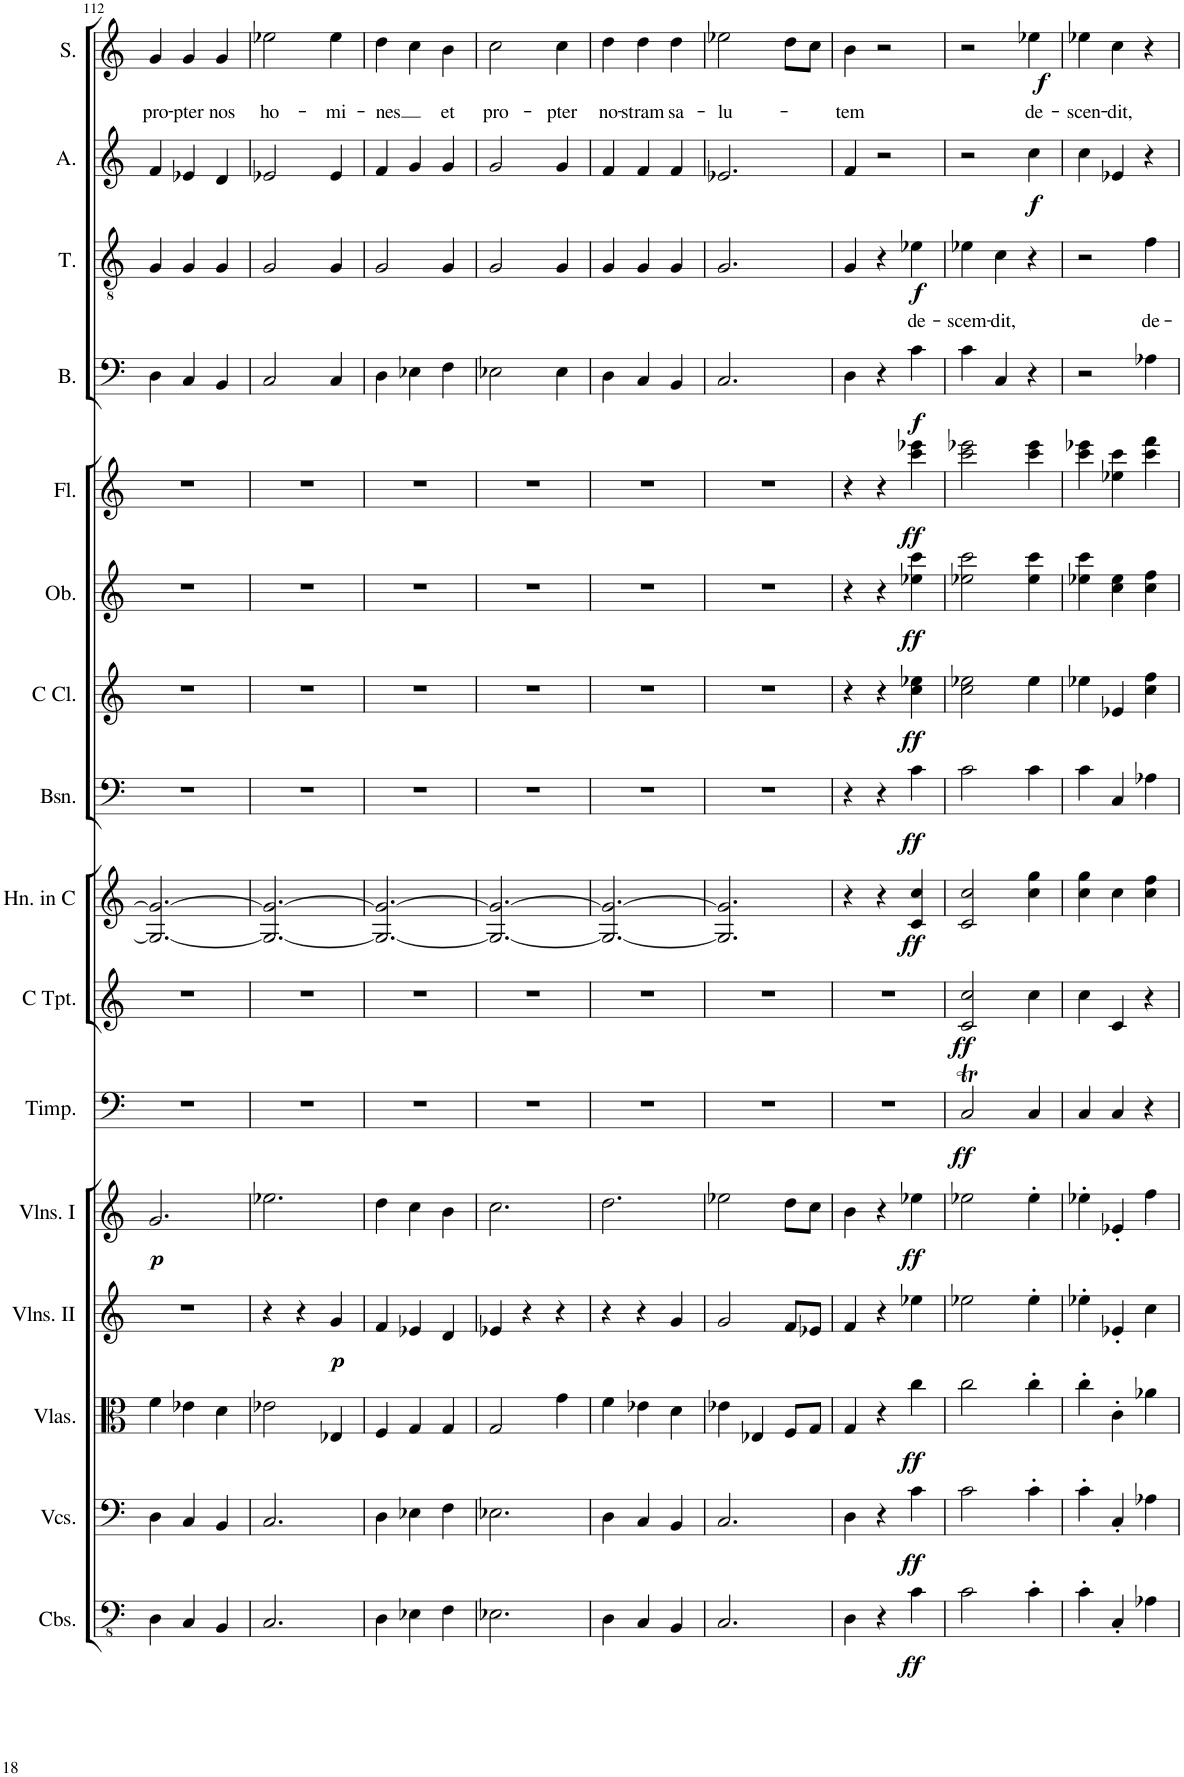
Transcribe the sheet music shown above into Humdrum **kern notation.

**kern	**dynam	**kern	**dynam	**kern	**dynam	**kern	**dynam	**kern	**dynam	**kern	**dynam	**kern	**dynam	**kern	**dynam	**kern	**dynam	**kern	**dynam	**kern	**dynam	**kern	**dynam	**kern	**dynam	**kern	**text	**dynam	**kern	**dynam	**kern	**text	**dynam
*part16	*part16	*part15	*part15	*part14	*part14	*part13	*part13	*part12	*part12	*part11	*part11	*part10	*part10	*part9	*part9	*part8	*part8	*part7	*part7	*part6	*part6	*part5	*part5	*part4	*part4	*part3	*part3	*part3	*part2	*part2	*part1	*part1	*part1
*staff16	*staff16	*staff15	*staff15	*staff14	*staff14	*staff13	*staff13	*staff12	*staff12	*staff11	*staff11	*staff10	*staff10	*staff9	*staff9	*staff8	*staff8	*staff7	*staff7	*staff6	*staff6	*staff5	*staff5	*staff4	*staff4	*staff3	*staff3	*staff3	*staff2	*staff2	*staff1	*staff1	*staff1
*I"Contrabasses	*	*I"Violoncellos	*	*I"Violas	*	*I"Violins II	*	*I"Violins I	*	*I"Timpani	*	*I"C Trumpet	*	*I"Horn in C	*	*I"Bassoon	*	*I"C Clarinet	*	*I"Oboe	*	*I"Flute	*	*I"Bass	*	*I"Tenor	*	*	*I"Alto	*	*I"Soprano	*	*
*I'Cbs.	*	*I'Vcs.	*	*I'Vlas.	*	*I'Vlns. II	*	*I'Vlns. I	*	*I'Timp.	*	*I'C Tpt.	*	*I'Hn. in C	*	*I'Bsn.	*	*I'C Cl.	*	*I'Ob.	*	*I'Fl.	*	*I'B.	*	*I'T.	*	*	*I'A.	*	*I'S.	*	*
!!LO:PB:g=z
*clefFv4	*	*clefF4	*	*clefC3	*	*clefG2	*	*clefG2	*	*clefF4	*	*clefG2	*	*clefG2	*	*clefF4	*	*clefG2	*	*clefG2	*	*clefG2	*	*clefF4	*	*clefGv2	*	*	*clefG2	*	*clefG2	*	*
*	*	*	*	*	*	*	*	*	*	*	*	*	*	*Trd4c7	*	*	*	*Trd1c2	*	*	*	*	*	*	*	*	*	*	*	*	*	*	*
*k[]	*	*k[]	*	*k[]	*	*k[]	*	*k[]	*	*k[]	*	*k[]	*	*k[]	*	*k[]	*	*k[]	*	*k[]	*	*k[]	*	*k[]	*	*k[]	*	*	*k[]	*	*k[]	*	*
*M3/4	*	*M3/4	*	*M3/4	*	*M3/4	*	*M3/4	*	*M3/4	*	*M3/4	*	*M3/4	*	*M3/4	*	*M3/4	*	*M3/4	*	*M3/4	*	*M3/4	*	*M3/4	*	*	*M3/4	*	*M3/4	*	*
=112	=112	=112	=112	=112	=112	=112	=112	=112	=112	=112	=112	=112	=112	=112	=112	=112	=112	=112	=112	=112	=112	=112	=112	=112	=112	=112	=112	=112	=112	=112	=112	=112	=112
!	!	!	!	!	!	!	!	!	!LO:DY:b	!	!	!	!	!	!	!	!	!	!	!	!	!	!	!	!	!	!	!	!	!	!	!LO:LY:b	!
4DD\	.	4D\	.	4f\	.	2.r	.	2.g/	p	2.r	.	2.r	.	2.G/_ 2.g/_	.	2.r	.	2.r	.	2.r	.	2.r	.	4D\	.	4G/	.	.	4f/	.	4g/	pro-	.
!	!	!	!	!	!	!	!	!	!	!	!	!	!	!	!	!	!	!	!	!	!	!	!	!	!	!	!	!	!	!	!	!LO:LY:b	!
4CC/	.	4C/	.	4e-X\	.	.	.	.	.	.	.	.	.	.	.	.	.	.	.	.	.	.	.	4C/	.	4G/	.	.	4e-X/	.	4g/	-pter	.
!	!	!	!	!	!	!	!	!	!	!	!	!	!	!	!	!	!	!	!	!	!	!	!	!	!	!	!	!	!	!	!	!LO:LY:b	!
4BBB/	.	4BB/	.	4d\	.	.	.	.	.	.	.	.	.	.	.	.	.	.	.	.	.	.	.	4BB/	.	4G/	.	.	4d/	.	4g/	nos	.
=113	=113	=113	=113	=113	=113	=113	=113	=113	=113	=113	=113	=113	=113	=113	=113	=113	=113	=113	=113	=113	=113	=113	=113	=113	=113	=113	=113	=113	=113	=113	=113	=113	=113
!	!	!	!	!	!	!	!	!	!	!	!	!	!	!	!	!	!	!	!	!	!	!	!	!	!	!	!	!	!	!	!	!LO:LY:b	!
2.CC/	.	2.C/	.	2e-X\	.	4r	.	2.ee-X\	.	2.r	.	2.r	.	2.G/_ 2.g/_	.	2.r	.	2.r	.	2.r	.	2.r	.	2C/	.	2G/	.	.	2e-X/	.	2ee-X\	ho-	.
.	.	.	.	.	.	4r	.	.	.	.	.	.	.	.	.	.	.	.	.	.	.	.	.	.	.	.	.	.	.	.	.	.	.
!	!	!	!	!	!	!	!LO:DY:b	!	!	!	!	!	!	!	!	!	!	!	!	!	!	!	!	!	!	!	!	!	!	!	!	!LO:LY:b	!
.	.	.	.	4E-X/	.	4g/	p	.	.	.	.	.	.	.	.	.	.	.	.	.	.	.	.	4C/	.	4G/	.	.	4e-/	.	4ee-\	-mi-	.
=114	=114	=114	=114	=114	=114	=114	=114	=114	=114	=114	=114	=114	=114	=114	=114	=114	=114	=114	=114	=114	=114	=114	=114	=114	=114	=114	=114	=114	=114	=114	=114	=114	=114
!	!	!	!	!	!	!	!	!	!	!	!	!	!	!	!	!	!	!	!	!	!	!	!	!	!	!	!	!	!	!	!	!LO:LY:b	!
4DD\	.	4D\	.	4F/	.	4f/	.	4dd\	.	2.r	.	2.r	.	2.G/_ 2.g/_	.	2.r	.	2.r	.	2.r	.	2.r	.	4D\	.	2G/	.	.	4f/	.	4dd\	-nes	.
4EE-X\	.	4E-X\	.	4G/	.	4e-X/	.	4cc\	.	.	.	.	.	.	.	.	.	.	.	.	.	.	.	4E-X\	.	.	.	.	4g/	.	4cc\	.	.
!	!	!	!	!	!	!	!	!	!	!	!	!	!	!	!	!	!	!	!	!	!	!	!	!	!	!	!	!	!	!	!	!LO:LY:b	!
4FF\	.	4F\	.	4G/	.	4d/	.	4b\	.	.	.	.	.	.	.	.	.	.	.	.	.	.	.	4F\	.	4G/	.	.	4g/	.	4b\	et	.
=115	=115	=115	=115	=115	=115	=115	=115	=115	=115	=115	=115	=115	=115	=115	=115	=115	=115	=115	=115	=115	=115	=115	=115	=115	=115	=115	=115	=115	=115	=115	=115	=115	=115
!	!	!	!	!	!	!	!	!	!	!	!	!	!	!	!	!	!	!	!	!	!	!	!	!	!	!	!	!	!	!	!	!LO:LY:b	!
2.EE-X\	.	2.E-X\	.	2G/	.	4e-X/	.	2.cc\	.	2.r	.	2.r	.	2.G/_ 2.g/_	.	2.r	.	2.r	.	2.r	.	2.r	.	2E-X\	.	2G/	.	.	2g/	.	2cc\	pro-	.
.	.	.	.	.	.	4r	.	.	.	.	.	.	.	.	.	.	.	.	.	.	.	.	.	.	.	.	.	.	.	.	.	.	.
!	!	!	!	!	!	!	!	!	!	!	!	!	!	!	!	!	!	!	!	!	!	!	!	!	!	!	!	!	!	!	!	!LO:LY:b	!
.	.	.	.	4g\	.	4r	.	.	.	.	.	.	.	.	.	.	.	.	.	.	.	.	.	4E-\	.	4G/	.	.	4g/	.	4cc\	-pter	.
=116	=116	=116	=116	=116	=116	=116	=116	=116	=116	=116	=116	=116	=116	=116	=116	=116	=116	=116	=116	=116	=116	=116	=116	=116	=116	=116	=116	=116	=116	=116	=116	=116	=116
!	!	!	!	!	!	!	!	!	!	!	!	!	!	!	!	!	!	!	!	!	!	!	!	!	!	!	!	!	!	!	!	!LO:LY:b	!
4DD\	.	4D\	.	4f\	.	4r	.	2.dd\	.	2.r	.	2.r	.	2.G/_ 2.g/_	.	2.r	.	2.r	.	2.r	.	2.r	.	4D\	.	4G/	.	.	4f/	.	4dd\	no-	.
!	!	!	!	!	!	!	!	!	!	!	!	!	!	!	!	!	!	!	!	!	!	!	!	!	!	!	!	!	!	!	!	!LO:LY:b	!
4CC/	.	4C/	.	4e-X\	.	4r	.	.	.	.	.	.	.	.	.	.	.	.	.	.	.	.	.	4C/	.	4G/	.	.	4f/	.	4dd\	-stram	.
!	!	!	!	!	!	!	!	!	!	!	!	!	!	!	!	!	!	!	!	!	!	!	!	!	!	!	!	!	!	!	!	!LO:LY:b	!
4BBB/	.	4BB/	.	4d\	.	4g/	.	.	.	.	.	.	.	.	.	.	.	.	.	.	.	.	.	4BB/	.	4G/	.	.	4f/	.	4dd\	sa-	.
=117	=117	=117	=117	=117	=117	=117	=117	=117	=117	=117	=117	=117	=117	=117	=117	=117	=117	=117	=117	=117	=117	=117	=117	=117	=117	=117	=117	=117	=117	=117	=117	=117	=117
!	!	!	!	!	!	!	!	!	!	!	!	!	!	!	!	!	!	!	!	!	!	!	!	!	!	!	!	!	!	!	!	!LO:LY:b	!
2.CC/	.	2.C/	.	4e-X\	.	2g/	.	2ee-X\	.	2.r	.	2.r	.	2.G/] 2.g/]	.	2.r	.	2.r	.	2.r	.	2.r	.	2.C/	.	2.G/	.	.	2.e-X/	.	2ee-X\	-lu-	.
.	.	.	.	4E-X/	.	.	.	.	.	.	.	.	.	.	.	.	.	.	.	.	.	.	.	.	.	.	.	.	.	.	.	.	.
.	.	.	.	8F/L	.	8f/L	.	8dd\L	.	.	.	.	.	.	.	.	.	.	.	.	.	.	.	.	.	.	.	.	.	.	8dd\L	.	.
.	.	.	.	8G/J	.	8e-X/J	.	8cc\J	.	.	.	.	.	.	.	.	.	.	.	.	.	.	.	.	.	.	.	.	.	.	8cc\J	.	.
=118	=118	=118	=118	=118	=118	=118	=118	=118	=118	=118	=118	=118	=118	=118	=118	=118	=118	=118	=118	=118	=118	=118	=118	=118	=118	=118	=118	=118	=118	=118	=118	=118	=118
!	!	!	!	!	!	!	!	!	!	!	!	!	!	!	!	!	!	!	!	!	!	!	!	!	!	!	!	!	!	!	!	!LO:LY:b	!
4DD\	.	4D\	.	4G/	.	4f/	.	4b\	.	2.r	.	2.r	.	4r	.	4r	.	4r	.	4r	.	4r	.	4D\	.	4G/	.	.	4f/	.	4b\	-tem	.
4r	.	4r	.	4r	.	4r	.	4r	.	.	.	.	.	4r	.	4r	.	4r	.	4r	.	4r	.	4r	.	4r	.	.	2r	.	2r	.	.
!	!LO:DY:b	!	!LO:DY:b	!	!LO:DY:b	!	!	!	!LO:DY:b	!	!	!	!	!	!LO:DY:b	!	!LO:DY:b	!	!LO:DY:b	!	!LO:DY:b	!	!LO:DY:b	!	!LO:DY:b	!	!LO:LY:b	!LO:DY:b	!	!	!	!	!
4C\	ff	4c\	ff	4cc\	ff	4ee-X\	.	4ee-X\	ff	.	.	.	.	4c/ 4cc/	ff	4c\	ff	4cc\ 4ee-X\	ff	4ee-X\ 4ccc\	ff	4ccc\ 4eee-X\	ff	4c\	f	4e-X\	de-	f	.	.	.	.	.
=119	=119	=119	=119	=119	=119	=119	=119	=119	=119	=119	=119	=119	=119	=119	=119	=119	=119	=119	=119	=119	=119	=119	=119	=119	=119	=119	=119	=119	=119	=119	=119	=119	=119
!	!	!	!	!	!	!	!	!	!	!	!LO:DY:b	!	!LO:DY:b	!	!	!	!	!	!	!	!	!	!	!	!	!	!LO:LY:b	!	!	!	!	!	!
2C\	.	2c\	.	2cc\	.	2ee-X\	.	2ee-X\	.	2CT/	ff	2c/ 2cc/	ff	2c/ 2cc/	.	2c\	.	2cc\ 2ee-X\	.	2ee-X\ 2ccc\	.	2ccc\ 2eee-X\	.	4c\	.	4e-X\	-scem-	.	2r	.	2r	.	.
!	!	!	!	!	!	!	!	!	!	!	!	!	!	!	!	!	!	!	!	!	!	!	!	!	!	!	!LO:LY:b	!	!	!	!	!	!
.	.	.	.	.	.	.	.	.	.	.	.	.	.	.	.	.	.	.	.	.	.	.	.	4C/	.	4c\	-dit,	.	.	.	.	.	.
!	!	!	!	!	!	!	!	!	!	!	!	!	!	!	!	!	!	!	!	!	!	!	!	!	!	!	!	!	!	!LO:DY:b	!	!LO:LY:b	!LO:DY:b
4C'\	.	4c'\	.	4cc'\	.	4ee-'\	.	4ee-'\	.	4C/	.	4cc\	.	4cc\ 4gg\	.	4c\	.	4ee-\	.	4ee-\ 4ccc\	.	4ccc\ 4eee-\	.	4r	.	4r	.	.	4cc\	f	4ee-X\	de-	f
=120	=120	=120	=120	=120	=120	=120	=120	=120	=120	=120	=120	=120	=120	=120	=120	=120	=120	=120	=120	=120	=120	=120	=120	=120	=120	=120	=120	=120	=120	=120	=120	=120	=120
!	!	!	!	!	!	!	!	!	!	!	!	!	!	!	!	!	!	!	!	!	!	!	!	!	!	!	!	!	!	!	!	!LO:LY:b	!
4C'\	.	4c'\	.	4cc'\	.	4ee-X'\	.	4ee-X'\	.	4C/	.	4cc\	.	4cc\ 4gg\	.	4c\	.	4ee-X\	.	4ee-X\ 4ccc\	.	4ccc\ 4eee-X\	.	2r	.	2r	.	.	4cc\	.	4ee-X\	-scen-	.
!	!	!	!	!	!	!	!	!	!	!	!	!	!	!	!	!	!	!	!	!	!	!	!	!	!	!	!	!	!	!	!	!LO:LY:b	!
4CC'/	.	4C'/	.	4c'\	.	4e-X'/	.	4e-X'/	.	4C/	.	4c/	.	4cc\	.	4C/	.	4e-X/	.	4cc\ 4ee-\	.	4ee-X\ 4ccc\	.	.	.	.	.	.	4e-X/	.	4cc\	-dit,	.
!	!	!	!	!	!	!	!	!	!	!	!	!	!	!	!	!	!	!	!	!	!	!	!	!	!	!	!LO:LY:b	!	!	!	!	!	!
4AA-X\	.	4A-X\	.	4a-X\	.	4cc\	.	4ff\	.	4r	.	4r	.	4cc\ 4ff\	.	4A-X\	.	4cc\ 4ff\	.	4cc\ 4ff\	.	4ccc\ 4fff\	.	4A-X\	.	4f\	de-	.	4r	.	4r	.	.
=	=	=	=	=	=	=	=	=	=	=	=	=	=	=	=	=	=	=	=	=	=	=	=	=	=	=	=	=	=	=	=	=	=
*-	*-	*-	*-	*-	*-	*-	*-	*-	*-	*-	*-	*-	*-	*-	*-	*-	*-	*-	*-	*-	*-	*-	*-	*-	*-	*-	*-	*-	*-	*-	*-	*-	*-
